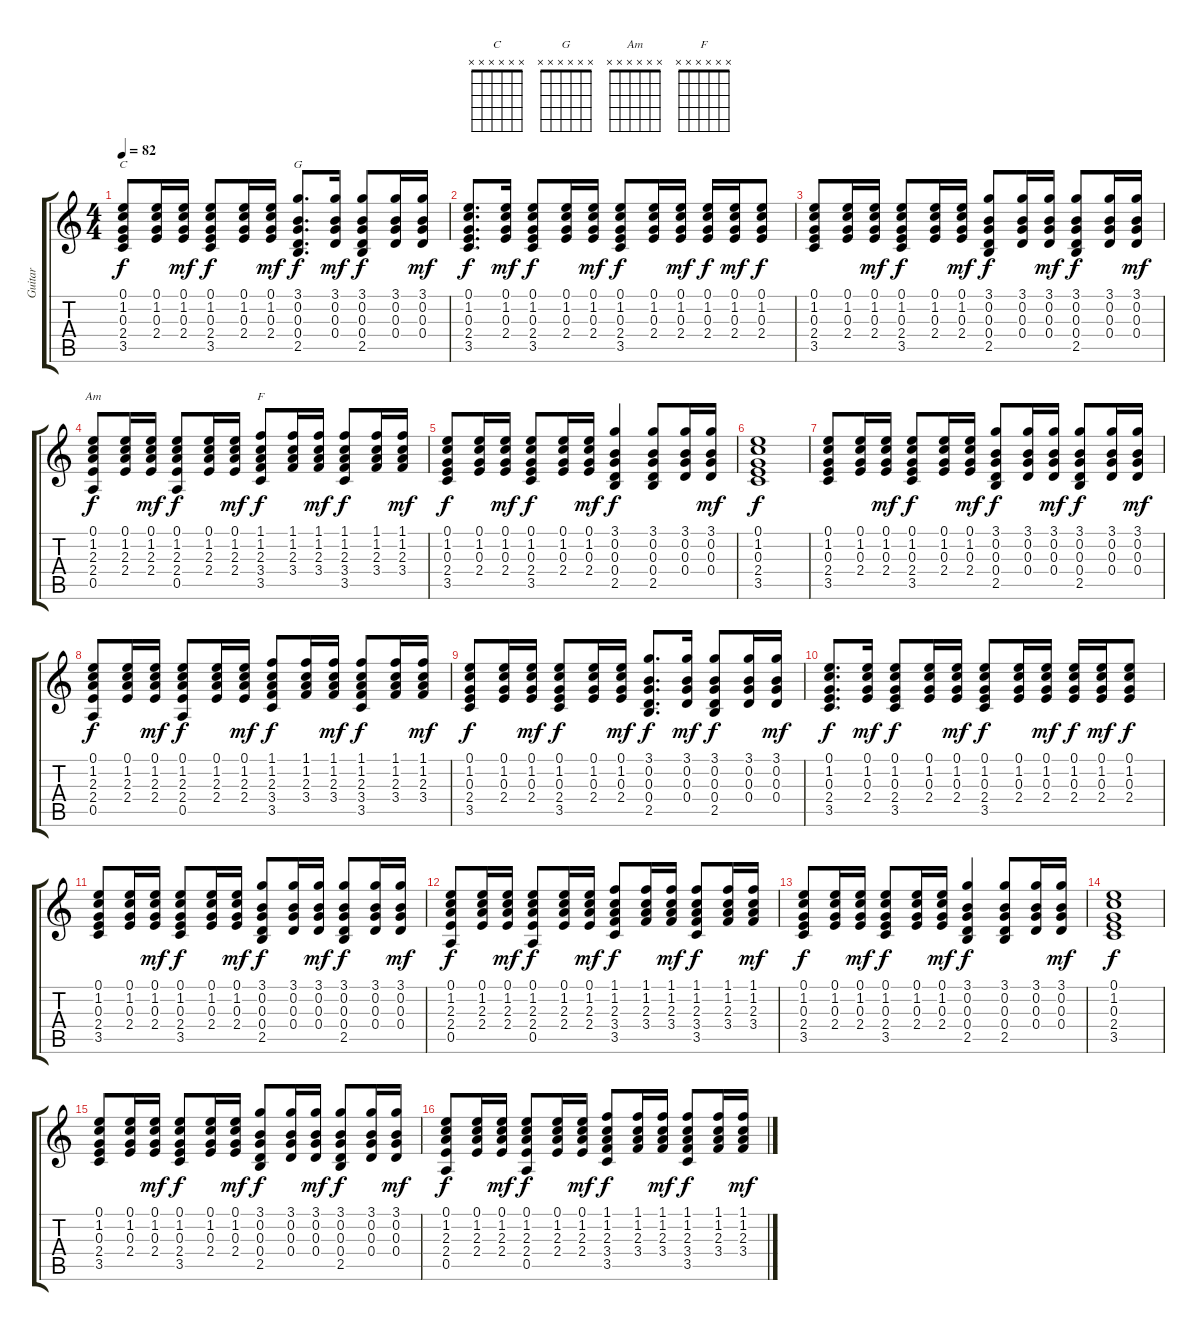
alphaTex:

\track ("Guitar" "Guitar") {instrument acousticguitarsteel}
\staff {score tabs}
\tuning (E4 B3 G3 D3 A2 E2) {hide}
\chord ("C" x x x x x x)
\chord ("G" x x x x x x)
\chord ("Am" x x x x x x)
\chord ("F" x x x x x x)
\ts (4 4)
\tempo 82
\clef g2
\ks c
(0.1 1.2 0.3 2.4 3.5).8{ch "C" dy f} (0.1 1.2 0.3 2.4).16 (0.1 1.2 0.3 2.4).16{dy mf} (0.1 1.2 0.3 2.4 3.5).8{dy f} (0.1 1.2 0.3 2.4).16 (0.1 1.2 0.3 2.4).16{dy mf} (3.1 0.2 0.3 0.4 2.5).8{d ch "G" dy f} (3.1 0.2 0.3 0.4).16{dy mf} (3.1 0.2 0.3 0.4 2.5).8{dy f} (3.1 0.2 0.3 0.4).16 (3.1 0.2 0.3 0.4).16{dy mf} |
(0.1 1.2 0.3 2.4 3.5).8{d dy f} (0.1 1.2 0.3 2.4).16{dy mf} (0.1 1.2 0.3 2.4 3.5).8{dy f} (0.1 1.2 0.3 2.4).16 (0.1 1.2 0.3 2.4).16{dy mf} (0.1 1.2 0.3 2.4 3.5).8{dy f} (0.1 1.2 0.3 2.4).16 (0.1 1.2 0.3 2.4).16{dy mf} (0.1 1.2 0.3 2.4).16{dy f} (0.1 1.2 0.3 2.4).16{dy mf} (0.1 1.2 0.3 2.4).8{dy f} |
(0.1 1.2 0.3 2.4 3.5).8 (0.1 1.2 0.3 2.4).16 (0.1 1.2 0.3 2.4).16{dy mf} (0.1 1.2 0.3 2.4 3.5).8{dy f} (0.1 1.2 0.3 2.4).16 (0.1 1.2 0.3 2.4).16{dy mf} (3.1 0.2 0.3 0.4 2.5).8{dy f} (3.1 0.2 0.3 0.4).16 (3.1 0.2 0.3 0.4).16{dy mf} (3.1 0.2 0.3 0.4 2.5).8{dy f} (3.1 0.2 0.3 0.4).16 (3.1 0.2 0.3 0.4).16{dy mf} |
(0.1 1.2 2.3 2.4 0.5).8{ch "Am" dy f} (0.1 1.2 2.3 2.4).16 (0.1 1.2 2.3 2.4).16{dy mf} (0.1 1.2 2.3 2.4 0.5).8{dy f} (0.1 1.2 2.3 2.4).16 (0.1 1.2 2.3 2.4).16{dy mf} (1.1 1.2 2.3 3.4 3.5).8{ch "F" dy f} (1.1 1.2 2.3 3.4).16 (1.1 1.2 2.3 3.4).16{dy mf} (1.1 1.2 2.3 3.4 3.5).8{dy f} (1.1 1.2 2.3 3.4).16 (1.1 1.2 2.3 3.4).16{dy mf} |
(0.1 1.2 0.3 2.4 3.5).8{dy f} (0.1 1.2 0.3 2.4).16 (0.1 1.2 0.3 2.4).16{dy mf} (0.1 1.2 0.3 2.4 3.5).8{dy f} (0.1 1.2 0.3 2.4).16 (0.1 1.2 0.3 2.4).16{dy mf} (3.1 0.2 0.3 0.4 2.5).4{dy f} (3.1 0.2 0.3 0.4 2.5).8 (3.1 0.2 0.3 0.4).16 (3.1 0.2 0.3 0.4).16{dy mf} |
(0.1 1.2 0.3 2.4 3.5).1{dy f} |
(0.1 1.2 0.3 2.4 3.5).8 (0.1 1.2 0.3 2.4).16 (0.1 1.2 0.3 2.4).16{dy mf} (0.1 1.2 0.3 2.4 3.5).8{dy f} (0.1 1.2 0.3 2.4).16 (0.1 1.2 0.3 2.4).16{dy mf} (3.1 0.2 0.3 0.4 2.5).8{dy f} (3.1 0.2 0.3 0.4).16 (3.1 0.2 0.3 0.4).16{dy mf} (3.1 0.2 0.3 0.4 2.5).8{dy f} (3.1 0.2 0.3 0.4).16 (3.1 0.2 0.3 0.4).16{dy mf} |
(0.1 1.2 2.3 2.4 0.5).8{dy f} (0.1 1.2 2.3 2.4).16 (0.1 1.2 2.3 2.4).16{dy mf} (0.1 1.2 2.3 2.4 0.5).8{dy f} (0.1 1.2 2.3 2.4).16 (0.1 1.2 2.3 2.4).16{dy mf} (1.1 1.2 2.3 3.4 3.5).8{dy f} (1.1 1.2 2.3 3.4).16 (1.1 1.2 2.3 3.4).16{dy mf} (1.1 1.2 2.3 3.4 3.5).8{dy f} (1.1 1.2 2.3 3.4).16 (1.1 1.2 2.3 3.4).16{dy mf} |
(0.1 1.2 0.3 2.4 3.5).8{dy f} (0.1 1.2 0.3 2.4).16 (0.1 1.2 0.3 2.4).16{dy mf} (0.1 1.2 0.3 2.4 3.5).8{dy f} (0.1 1.2 0.3 2.4).16 (0.1 1.2 0.3 2.4).16{dy mf} (3.1 0.2 0.3 0.4 2.5).8{d dy f} (3.1 0.2 0.3 0.4).16{dy mf} (3.1 0.2 0.3 0.4 2.5).8{dy f} (3.1 0.2 0.3 0.4).16 (3.1 0.2 0.3 0.4).16{dy mf} |
(0.1 1.2 0.3 2.4 3.5).8{d dy f} (0.1 1.2 0.3 2.4).16{dy mf} (0.1 1.2 0.3 2.4 3.5).8{dy f} (0.1 1.2 0.3 2.4).16 (0.1 1.2 0.3 2.4).16{dy mf} (0.1 1.2 0.3 2.4 3.5).8{dy f} (0.1 1.2 0.3 2.4).16 (0.1 1.2 0.3 2.4).16{dy mf} (0.1 1.2 0.3 2.4).16{dy f} (0.1 1.2 0.3 2.4).16{dy mf} (0.1 1.2 0.3 2.4).8{dy f} |
(0.1 1.2 0.3 2.4 3.5).8 (0.1 1.2 0.3 2.4).16 (0.1 1.2 0.3 2.4).16{dy mf} (0.1 1.2 0.3 2.4 3.5).8{dy f} (0.1 1.2 0.3 2.4).16 (0.1 1.2 0.3 2.4).16{dy mf} (3.1 0.2 0.3 0.4 2.5).8{dy f} (3.1 0.2 0.3 0.4).16 (3.1 0.2 0.3 0.4).16{dy mf} (3.1 0.2 0.3 0.4 2.5).8{dy f} (3.1 0.2 0.3 0.4).16 (3.1 0.2 0.3 0.4).16{dy mf} |
(0.1 1.2 2.3 2.4 0.5).8{dy f} (0.1 1.2 2.3 2.4).16 (0.1 1.2 2.3 2.4).16{dy mf} (0.1 1.2 2.3 2.4 0.5).8{dy f} (0.1 1.2 2.3 2.4).16 (0.1 1.2 2.3 2.4).16{dy mf} (1.1 1.2 2.3 3.4 3.5).8{dy f} (1.1 1.2 2.3 3.4).16 (1.1 1.2 2.3 3.4).16{dy mf} (1.1 1.2 2.3 3.4 3.5).8{dy f} (1.1 1.2 2.3 3.4).16 (1.1 1.2 2.3 3.4).16{dy mf} |
(0.1 1.2 0.3 2.4 3.5).8{dy f} (0.1 1.2 0.3 2.4).16 (0.1 1.2 0.3 2.4).16{dy mf} (0.1 1.2 0.3 2.4 3.5).8{dy f} (0.1 1.2 0.3 2.4).16 (0.1 1.2 0.3 2.4).16{dy mf} (3.1 0.2 0.3 0.4 2.5).4{dy f} (3.1 0.2 0.3 0.4 2.5).8 (3.1 0.2 0.3 0.4).16 (3.1 0.2 0.3 0.4).16{dy mf} |
(0.1 1.2 0.3 2.4 3.5).1{dy f} |
(0.1 1.2 0.3 2.4 3.5).8 (0.1 1.2 0.3 2.4).16 (0.1 1.2 0.3 2.4).16{dy mf} (0.1 1.2 0.3 2.4 3.5).8{dy f} (0.1 1.2 0.3 2.4).16 (0.1 1.2 0.3 2.4).16{dy mf} (3.1 0.2 0.3 0.4 2.5).8{dy f} (3.1 0.2 0.3 0.4).16 (3.1 0.2 0.3 0.4).16{dy mf} (3.1 0.2 0.3 0.4 2.5).8{dy f} (3.1 0.2 0.3 0.4).16 (3.1 0.2 0.3 0.4).16{dy mf} |
(0.1 1.2 2.3 2.4 0.5).8{dy f} (0.1 1.2 2.3 2.4).16 (0.1 1.2 2.3 2.4).16{dy mf} (0.1 1.2 2.3 2.4 0.5).8{dy f} (0.1 1.2 2.3 2.4).16 (0.1 1.2 2.3 2.4).16{dy mf} (1.1 1.2 2.3 3.4 3.5).8{dy f} (1.1 1.2 2.3 3.4).16 (1.1 1.2 2.3 3.4).16{dy mf} (1.1 1.2 2.3 3.4 3.5).8{dy f} (1.1 1.2 2.3 3.4).16 (1.1 1.2 2.3 3.4).16{dy mf}
